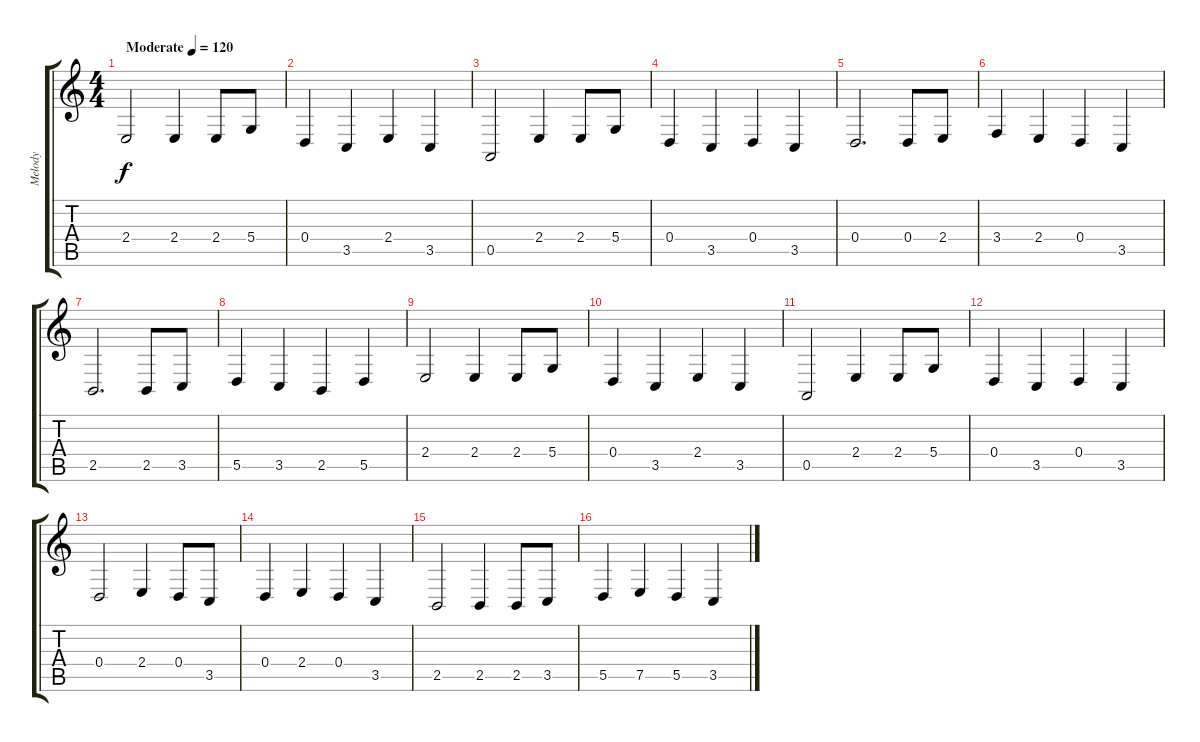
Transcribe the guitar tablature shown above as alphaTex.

\track ("Melody" "Melody") {instrument pad1newage}
\staff {score tabs}
\tuning (E4 B3 G3 D3 A2 E2) {hide}
\ts (4 4)
\tempo (120 "Moderate")
\clef g2
\ks c
2.4.2{dy f instrument pad1newage} 2.4.4 2.4.8 5.4.8 |
0.4.4 3.5.4 2.4.4 3.5.4 |
0.5.2 2.4.4 2.4.8 5.4.8 |
0.4.4 3.5.4 0.4.4 3.5.4 |
0.4.2{d} 0.4.8 2.4.8 |
3.4.4 2.4.4 0.4.4 3.5.4 |
2.5.2{d} 2.5.8 3.5.8 |
5.5.4 3.5.4 2.5.4 5.5.4 |
2.4.2 2.4.4 2.4.8 5.4.8 |
0.4.4 3.5.4 2.4.4 3.5.4 |
0.5.2 2.4.4 2.4.8 5.4.8 |
0.4.4 3.5.4 0.4.4 3.5.4 |
0.4.2 2.4.4 0.4.8 3.5.8 |
0.4.4 2.4.4 0.4.4 3.5.4 |
2.5.2 2.5.4 2.5.8 3.5.8 |
5.5.4 7.5.4 5.5.4 3.5.4
